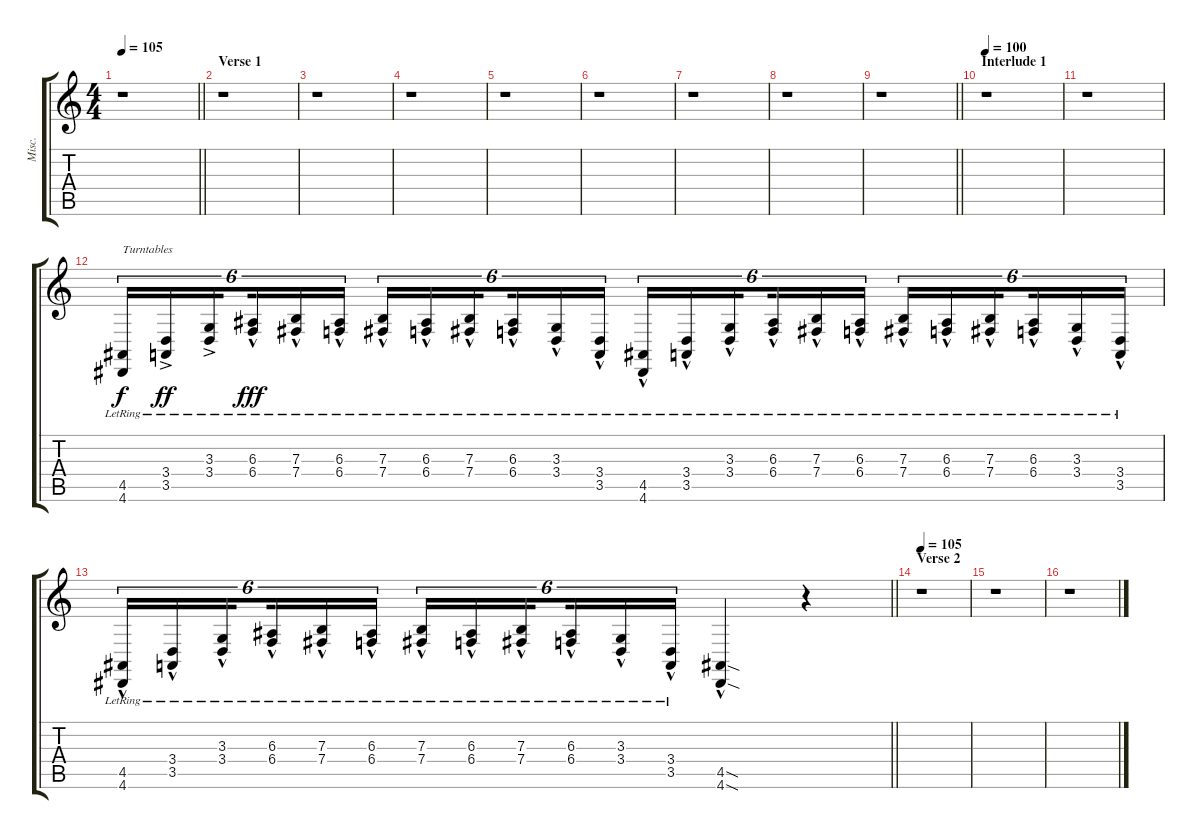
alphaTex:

\track ("Misc." "Misc.") {instrument guitarfretnoise}
\staff {score tabs}
\tuning (Db4 Ab3 E3 B2 Gb2 B1) {hide}
\ts (4 4)
\tempo 105
\clef g2
\barLineRight lightlight
\ks c
r.1{dy fff} |
\section ("" "Verse 1")
r.1 |
r.1 |
r.1 |
r.1 |
r.1 |
r.1 |
r.1 |
\barLineRight lightlight
r.1 |
\section ("" "Interlude 1")
\tempo 100
r.1 |
r.1 |
(4.5{lr} 4.6{lr}).16{tu (6 4) txt "Turntables" dy f} (3.4{ac lr} 3.5{ac lr}).16{tu (6 4) dy ff} (3.3{ac lr} 3.4{ac lr}).16{tu (6 4) beam splitsecondary} (6.3{hac lr} 6.4{hac lr}).16{tu (6 4) dy fff} (7.3{hac lr} 7.4{hac lr}).16{tu (6 4)} (6.3{hac lr} 6.4{hac lr}).16{tu (6 4)} (7.3{hac lr} 7.4{hac lr}).16{tu (6 4)} (6.3{hac lr} 6.4{hac lr}).16{tu (6 4)} (7.3{hac lr} 7.4{hac lr}).16{tu (6 4) beam splitsecondary} (6.3{hac lr} 6.4{hac lr}).16{tu (6 4)} (3.3{hac lr} 3.4{hac lr}).16{tu (6 4)} (3.4{hac lr} 3.5{hac lr}).16{tu (6 4)} (4.5{hac lr} 4.6{hac lr}).16{tu (6 4)} (3.4{hac lr} 3.5{hac lr}).16{tu (6 4)} (3.3{hac lr} 3.4{hac lr}).16{tu (6 4) beam splitsecondary} (6.3{hac lr} 6.4{hac lr}).16{tu (6 4)} (7.3{hac lr} 7.4{hac lr}).16{tu (6 4)} (6.3{hac lr} 6.4{hac lr}).16{tu (6 4)} (7.3{hac lr} 7.4{hac lr}).16{tu (6 4)} (6.3{hac lr} 6.4{hac lr}).16{tu (6 4)} (7.3{hac lr} 7.4{hac lr}).16{tu (6 4) beam splitsecondary} (6.3{hac lr} 6.4{hac lr}).16{tu (6 4)} (3.3{hac lr} 3.4{hac lr}).16{tu (6 4)} (3.4{hac lr} 3.5{hac lr}).16{tu (6 4)} |
\barLineRight lightlight
(4.5{hac lr} 4.6{hac lr}).16{tu (6 4)} (3.4{hac lr} 3.5{hac lr}).16{tu (6 4)} (3.3{hac lr} 3.4{hac lr}).16{tu (6 4) beam splitsecondary} (6.3{hac lr} 6.4{hac lr}).16{tu (6 4)} (7.3{hac lr} 7.4{hac lr}).16{tu (6 4)} (6.3{hac lr} 6.4{hac lr}).16{tu (6 4)} (7.3{hac lr} 7.4{hac lr}).16{tu (6 4)} (6.3{hac lr} 6.4{hac lr}).16{tu (6 4)} (7.3{hac lr} 7.4{hac lr}).16{tu (6 4) beam splitsecondary} (6.3{hac lr} 6.4{hac lr}).16{tu (6 4)} (3.3{hac lr} 3.4{hac lr}).16{tu (6 4)} (3.4{hac lr} 3.5{hac lr}).16{tu (6 4)} (4.5{sod hac} 4.6{sod hac}).4 r.4 |
\section ("" "Verse 2")
\tempo 105
r.1 |
r.1 |
r.1
